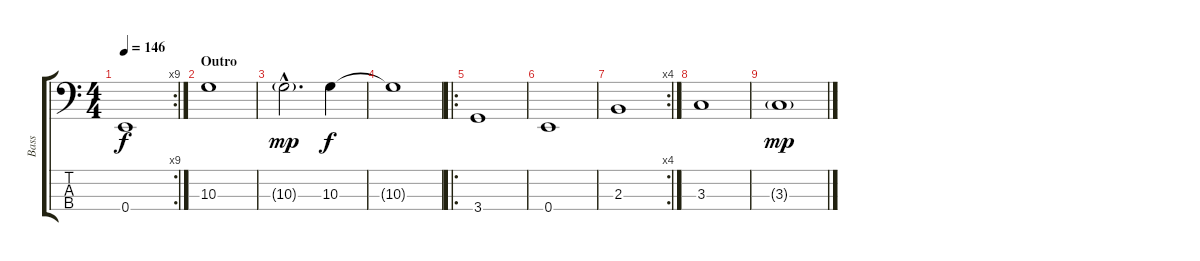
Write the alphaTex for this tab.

\track ("Bass" "Bass") {instrument electricbassfinger}
\staff {score tabs}
\tuning (G2 D2 A1 E1) {hide}
\rc 9
\ts (4 4)
\tempo 146
\clef f4
\ks c
0.4.1{dy f} |
\section ("" "Outro")
10.3.1 |
10.3{g hac}.2{d dy mp} 10.3.4{dy f} |
10.3{t}.1 |
\ro
3.4.1 |
0.4.1 |
\rc 4
2.3.1 |
3.3.1 |
3.3{g}.1{dy mp}
